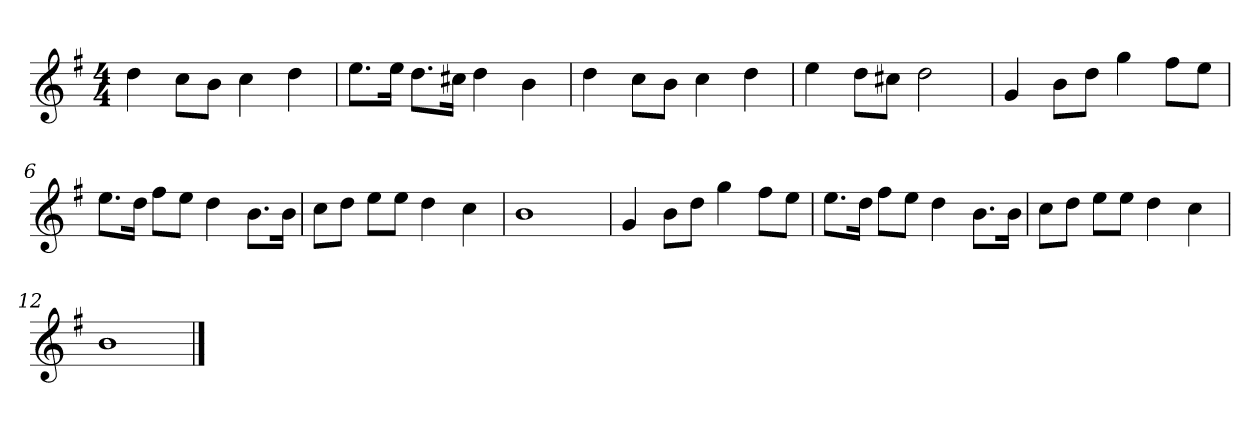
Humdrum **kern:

**kern
*part1
*staff1
*k[f#]
*M4/4
*MM120
=1
4dd
8ccL
8bJ
4cc
4dd
=2
8.eeL
16eeJk
8.ddL
16cc#XJk
4dd
4b
=3
4dd
8ccL
8bJ
4cc
4dd
=4
4ee
8ddL
8cc#XJ
2dd
=5
4g
8bL
8ddJ
4gg
8ff#L
8eeJ
=6
8.eeL
16ddJk
8ff#L
8eeJ
4dd
8.bL
16bJk
=7
8ccL
8ddJ
8eeL
8eeJ
4dd
4cc
=8
1b
=9
4g
8bL
8ddJ
4gg
8ff#L
8eeJ
=10
8.eeL
16ddJk
8ff#L
8eeJ
4dd
8.bL
16bJk
=11
8ccL
8ddJ
8eeL
8eeJ
4dd
4cc
=12
1b
==
*-
